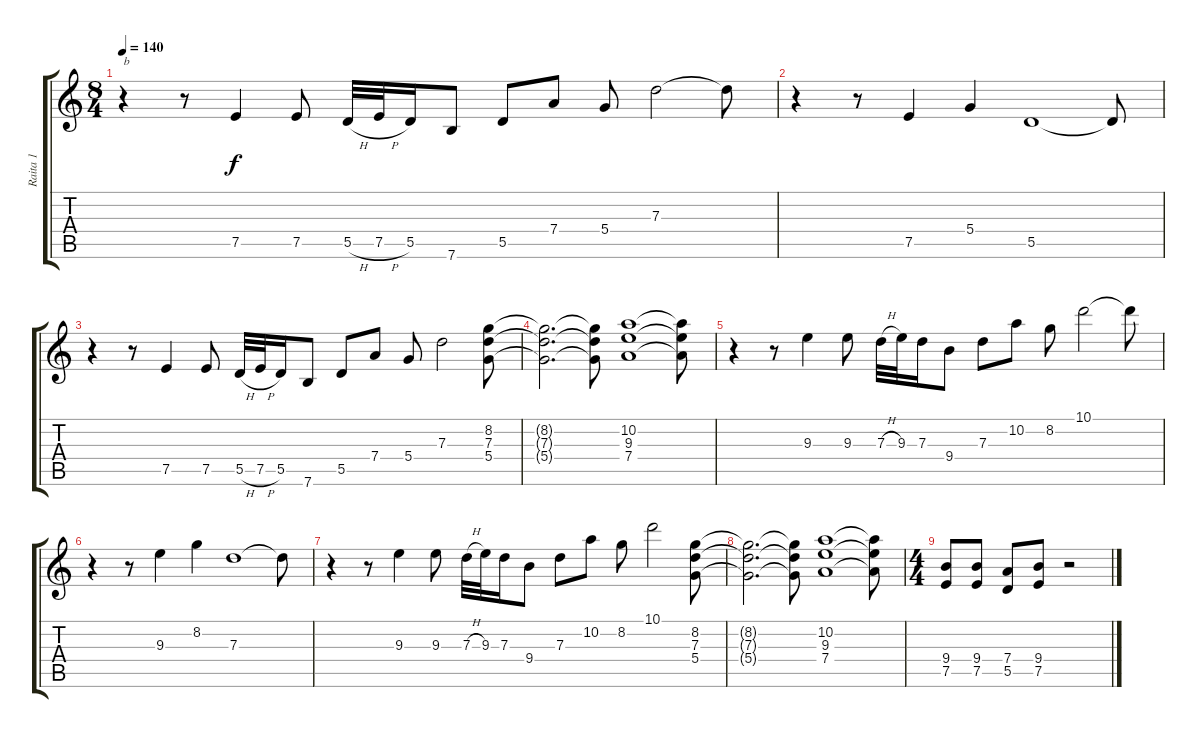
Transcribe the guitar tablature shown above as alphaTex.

\track ("Raita 1" "Raita 1") {instrument overdrivenguitar}
\staff {score tabs}
\tuning (E4 B3 G3 D3 A2 E2) {hide}
\ts (8 4)
\tempo 140
\clef g2
\ks c
r.4{txt "b" dy f} r.8 7.5.4 7.5.8 5.5{h}.32 7.5{h}.32 5.5.16 7.6.8 5.5.8 7.4.8 5.4.8 7.3.2 7.3{t}.8 |
r.4 r.8 7.5.4 5.4.4 5.5.1 5.5{t}.8 |
r.4 r.8 7.5.4 7.5.8 5.5{h}.32 7.5{h}.32 5.5.16 7.6.8 5.5.8 7.4.8 5.4.8 7.3.2 (8.2 7.3 5.4).8 |
(8.2{t} 7.3{t} 5.4{t}).2{d} (8.2{t} 7.3{t} 5.4{t}).8 (10.2 9.3 7.4).1 (10.2{t} 9.3{t} 7.4{t}).8 |
r.4 r.8 9.3.4 9.3.8 7.3{h}.32 9.3.32 7.3.16 9.4.8 7.3.8 10.2.8 8.2.8 10.1.2 10.1{t}.8 |
r.4 r.8 9.3.4 8.2.4 7.3.1 7.3{t}.8 |
r.4 r.8 9.3.4 9.3.8 7.3{h}.32 9.3.32 7.3.16 9.4.8 7.3.8 10.2.8 8.2.8 10.1.2 (8.2 7.3 5.4).8 |
(8.2{t} 7.3{t} 5.4{t}).2{d} (8.2{t} 7.3{t} 5.4{t}).8 (10.2 9.3 7.4).1 (10.2{t} 9.3{t} 7.4{t}).8 |
\ts (4 4)
(9.4 7.5).8 (9.4 7.5).8 (7.4 5.5).8 (9.4 7.5).8 r.2
